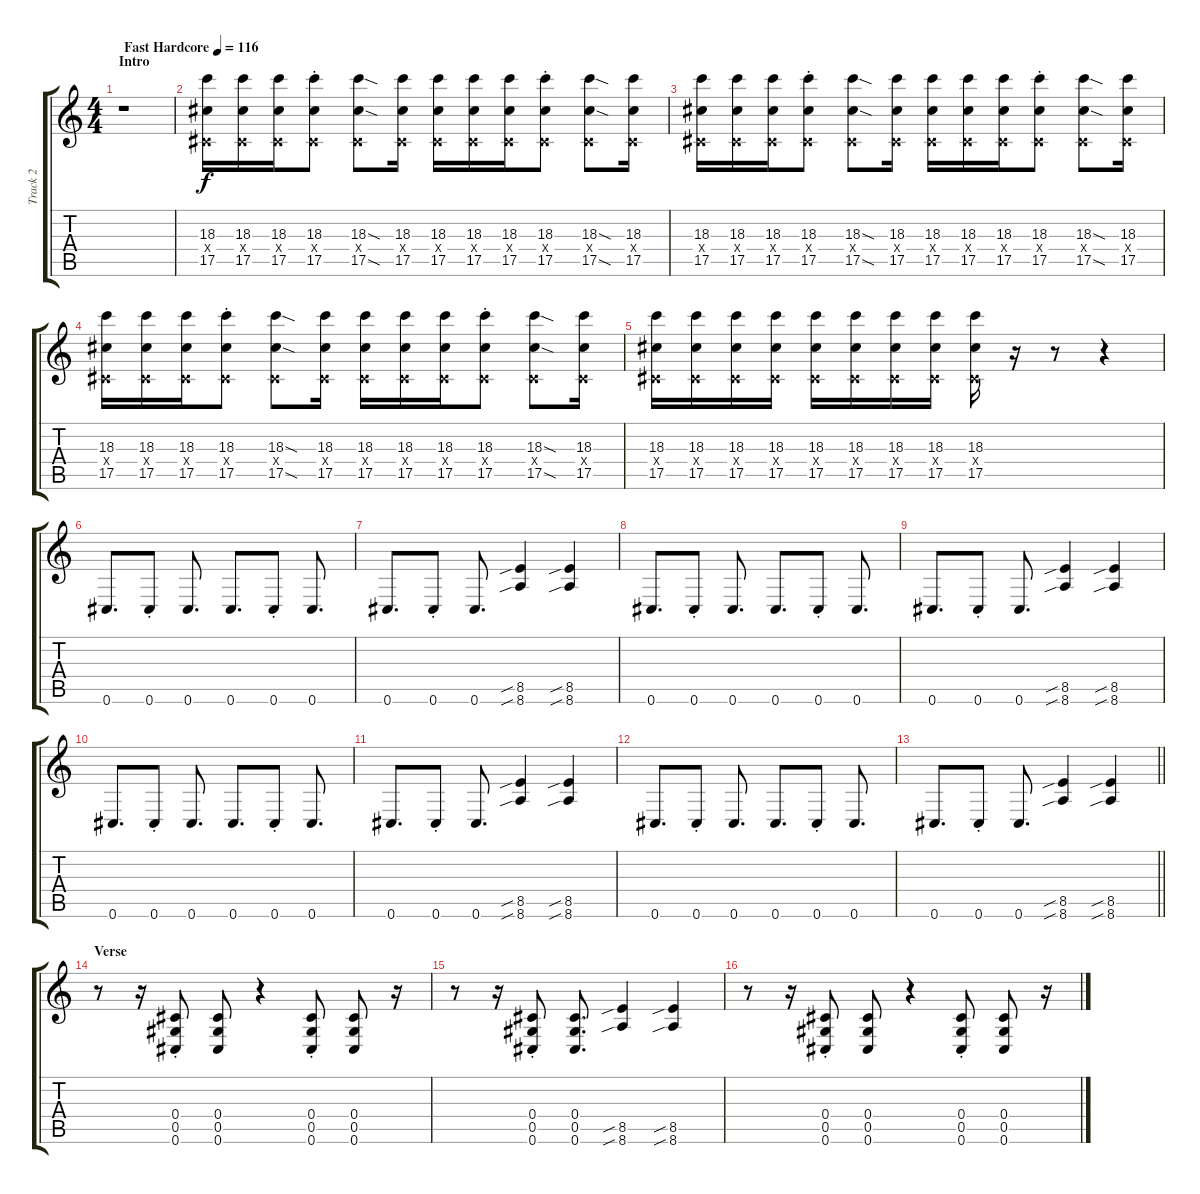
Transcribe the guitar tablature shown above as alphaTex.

\track ("Track 2" "Track 2") {instrument distortionguitar}
\staff {score tabs}
\tuning (B3 Bb3 Gb3 Db3 Ab2 Db2) {hide}
\ts (4 4)
\section ("" "Intro")
\tempo (116 "Fast Hardcore")
\clef g2
\ks c
r.1{dy f instrument distortionguitar} |
(18.3 0.4{x} 17.5).16{volume 12} (18.3 0.4{x} 17.5).16 (18.3 0.4{x} 17.5).16 (18.3{st} 0.4{x} 17.5{st}).8 (18.3{sod} 0.4{x} 17.5{sod}).8 (18.3 0.4{x} 17.5).16 (18.3 0.4{x} 17.5).16 (18.3 0.4{x} 17.5).16 (18.3 0.4{x} 17.5).16 (18.3{st} 0.4{x} 17.5{st}).8 (18.3{sod} 0.4{x} 17.5{sod}).8 (18.3 0.4{x} 17.5).16 |
(18.3 0.4{x} 17.5).16 (18.3 0.4{x} 17.5).16 (18.3 0.4{x} 17.5).16 (18.3{st} 0.4{x} 17.5{st}).8 (18.3{sod} 0.4{x} 17.5{sod}).8 (18.3 0.4{x} 17.5).16 (18.3 0.4{x} 17.5).16 (18.3 0.4{x} 17.5).16 (18.3 0.4{x} 17.5).16 (18.3{st} 0.4{x} 17.5{st}).8 (18.3{sod} 0.4{x} 17.5{sod}).8 (18.3 0.4{x} 17.5).16 |
(18.3 0.4{x} 17.5).16 (18.3 0.4{x} 17.5).16 (18.3 0.4{x} 17.5).16 (18.3{st} 0.4{x} 17.5{st}).8 (18.3{sod} 0.4{x} 17.5{sod}).8 (18.3 0.4{x} 17.5).16 (18.3 0.4{x} 17.5).16 (18.3 0.4{x} 17.5).16 (18.3 0.4{x} 17.5).16 (18.3{st} 0.4{x} 17.5{st}).8 (18.3{sod} 0.4{x} 17.5{sod}).8 (18.3 0.4{x} 17.5).16 |
(18.3 0.4{x} 17.5).16 (18.3 0.4{x} 17.5).16 (18.3 0.4{x} 17.5).16 (18.3 0.4{x} 17.5).16 (18.3 0.4{x} 17.5).16 (18.3 0.4{x} 17.5).16 (18.3 0.4{x} 17.5).16 (18.3 0.4{x} 17.5).16 (18.3 0.4{x} 17.5).16 r.16 r.8 r.4 |
0.6.8{d} 0.6{st}.8 0.6.8{d} 0.6.8{d} 0.6{st}.8 0.6.8{d} |
0.6.8{d} 0.6{st}.8 0.6.8{d} (8.5{sib} 8.6{sib}).4 (8.5{sib} 8.6{sib}).4 |
0.6.8{d} 0.6{st}.8 0.6.8{d} 0.6.8{d} 0.6{st}.8 0.6.8{d} |
0.6.8{d} 0.6{st}.8 0.6.8{d} (8.5{sib} 8.6{sib}).4 (8.5{sib} 8.6{sib}).4 |
0.6.8{d} 0.6{st}.8 0.6.8{d} 0.6.8{d} 0.6{st}.8 0.6.8{d} |
0.6.8{d} 0.6{st}.8 0.6.8{d} (8.5{sib} 8.6{sib}).4 (8.5{sib} 8.6{sib}).4 |
0.6.8{d} 0.6{st}.8 0.6.8{d} 0.6.8{d} 0.6{st}.8 0.6.8{d} |
\barLineRight lightlight
0.6.8{d} 0.6{st}.8 0.6.8{d} (8.5{sib} 8.6{sib}).4 (8.5{sib} 8.6{sib}).4 |
\section ("" "Verse")
r.8 r.16 (0.4{st} 0.5{st} 0.6{st}).8 (0.4 0.5 0.6).8 r.4 (0.4{st} 0.5{st} 0.6{st}).8 (0.4 0.5 0.6).8 r.16 |
r.8 r.16 (0.4{st} 0.5{st} 0.6{st}).8 (0.4 0.5 0.6).8{d} (8.5{sib} 8.6{sib}).4 (8.5{sib} 8.6{sib}).4 |
r.8 r.16 (0.4{st} 0.5{st} 0.6{st}).8 (0.4 0.5 0.6).8 r.4 (0.4{st} 0.5{st} 0.6{st}).8 (0.4 0.5 0.6).8 r.16
